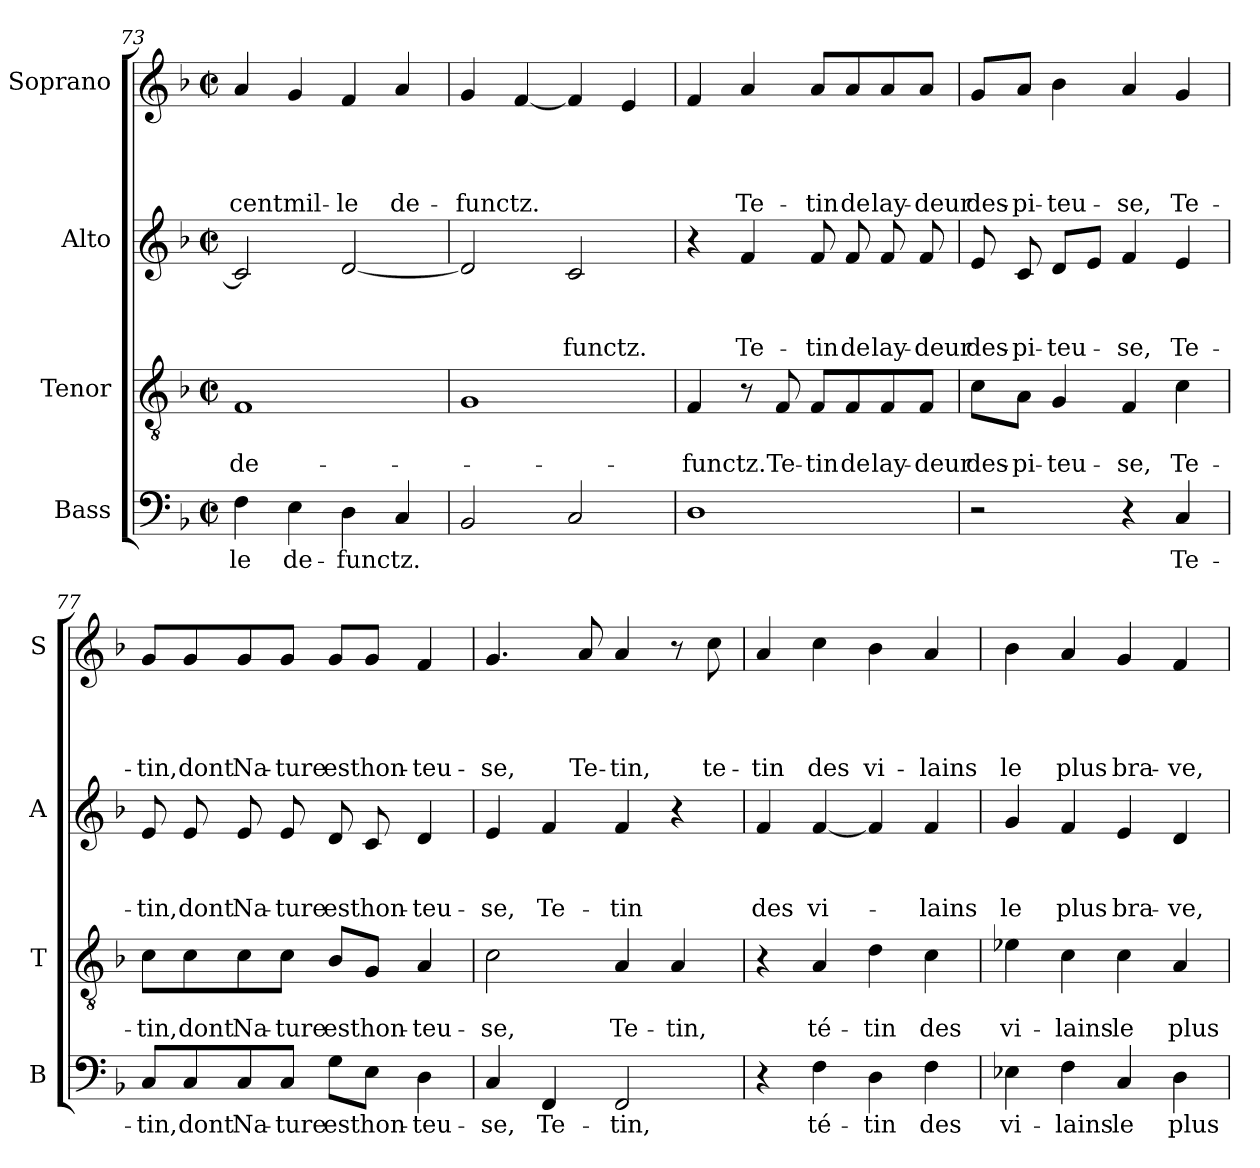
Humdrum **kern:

**kern	**text	**kern	**text	**text	**kern	**text	**text	**text	**kern	**text	**text	**text	**text
*part4	*part4	*part3	*part3	*part3	*part2	*part2	*part2	*part2	*part1	*part1	*part1	*part1	*part1
*staff4	*staff4	*staff3	*staff3	*staff3	*staff2	*staff2	*staff2	*staff2	*staff1	*staff1	*staff1	*staff1	*staff1
*I"Bass	*	*I"Tenor	*	*	*I"Alto	*	*	*	*I"Soprano	*	*	*	*
*I'B	*	*I'T	*	*	*I'A	*	*	*	*I'S	*	*	*	*
*clefF4	*	*clefGv2	*	*	*clefG2	*	*	*	*clefG2	*	*	*	*
*k[b-]	*	*k[b-]	*	*	*k[b-]	*	*	*	*k[b-]	*	*	*	*
*F:	*	*F:	*	*	*F:	*	*	*	*F:	*	*	*	*
*M2/2	*	*M2/2	*	*	*M2/2	*	*	*	*M2/2	*	*	*	*
*met(c|)	*	*met(c|)	*	*	*met(c|)	*	*	*	*met(c|)	*	*	*	*
=73	=73	=73	=73	=73	=73	=73	=73	=73	=73	=73	=73	=73	=73
4F\	-le	1F	.	de-	2c/]	.	.	.	4a/	.	.	.	cent
4E\	de-	.	.	.	.	.	.	.	4g/	.	.	.	mil-
4D\	-functz.	.	.	.	[2d/	.	.	.	4f/	.	.	.	-le
4C/	.	.	.	.	.	.	.	.	4a/	.	.	.	de-
=74	=74	=74	=74	=74	=74	=74	=74	=74	=74	=74	=74	=74	=74
2BB-/	.	1G	.	.	2d/]	.	.	.	4g/	.	.	.	-functz.
.	.	.	.	.	.	.	.	.	[4f/	.	.	.	.
2C/	.	.	.	.	2c/	.	.	-functz.	4f/]	.	.	.	.
.	.	.	.	.	.	.	.	.	4e/	.	.	.	.
=75	=75	=75	=75	=75	=75	=75	=75	=75	=75	=75	=75	=75	=75
1D	.	4F/	.	-functz.	4r	.	.	.	4f/	.	.	.	.
.	.	8r	.	.	4f/	.	.	Te-	4a/	.	.	.	Te-
.	.	8F/	.	Te-	.	.	.	.	.	.	.	.	.
.	.	8F/L	.	-tin	8f/	.	.	-tin	8a/L	.	.	.	-tin
.	.	8F/	.	de	8f/	.	.	de	8a/	.	.	.	de
.	.	8F/	.	lay-	8f/	.	.	lay-	8a/	.	.	.	lay-
.	.	8F/J	.	-deur	8f/	.	.	-deur	8a/J	.	.	.	-deur
=76	=76	=76	=76	=76	=76	=76	=76	=76	=76	=76	=76	=76	=76
2r	.	8c\L	.	des-	8e/	.	.	des-	8g/L	.	.	.	des-
.	.	8A\J	.	-pi-	8c/	.	.	-pi-	8a/J	.	.	.	-pi-
.	.	4G/	.	-teu-	8d/L	.	.	-teu-	4b-\	.	.	.	-teu-
.	.	.	.	.	8e/J	.	.	.	.	.	.	.	.
4r	.	4F/	.	-se,	4f/	.	.	-se,	4a/	.	.	.	-se,
4C/	Te-	4c\	.	Te-	4e/	.	.	Te-	4g/	.	.	.	Te-
=77	=77	=77	=77	=77	=77	=77	=77	=77	=77	=77	=77	=77	=77
8C/L	-tin,	8c\L	.	-tin,	8e/	.	.	-tin,	8g/L	.	.	.	-tin,
8C/	dont	8c\	.	dont	8e/	.	.	dont	8g/	.	.	.	dont
8C/	Na-	8c\	.	Na-	8e/	.	.	Na-	8g/	.	.	.	Na-
8C/J	-ture	8c\J	.	-ture	8e/	.	.	-ture	8g/J	.	.	.	-ture
8G\L	est	8B-/L	.	est	8d/	.	.	est	8g/L	.	.	.	est
8E\J	hon-	8G/J	.	hon-	8c/	.	.	hon-	8g/J	.	.	.	hon-
4D\	-teu-	4A/	.	-teu-	4d/	.	.	-teu-	4f/	.	.	.	-teu-
!!LO:LB:g=z
=78	=78	=78	=78	=78	=78	=78	=78	=78	=78	=78	=78	=78	=78
4C/	-se,	2c\	.	-se,	4e/	.	.	-se,	4.g/	.	.	.	-se,
4FF/	Te-	.	.	.	4f/	.	.	Te-	.	.	.	.	.
.	.	.	.	.	.	.	.	.	8a/	.	.	.	Te-
2FF/	-tin,	4A/	.	Te-	4f/	.	.	-tin	4a/	.	.	.	-tin,
.	.	4A/	.	-tin,	4r	.	.	.	8r	.	.	.	.
.	.	.	.	.	.	.	.	.	8cc\	.	.	.	te-
=79	=79	=79	=79	=79	=79	=79	=79	=79	=79	=79	=79	=79	=79
4r	.	4r	.	.	4f/	.	.	des	4a/	.	.	.	-tin
4F\	té-	4A/	.	té-	[4f/	.	.	vi-	4cc\	.	.	.	des
4D\	-tin	4d\	.	-tin	4f/]	.	.	.	4b-\	.	.	.	vi-
4F\	des	4c\	.	des	4f/	.	.	-lains	4a/	.	.	.	-lains
=80	=80	=80	=80	=80	=80	=80	=80	=80	=80	=80	=80	=80	=80
4E-X\	vi-	4e-X\	.	vi-	4g/	.	.	le	4b-\	.	.	.	le
4F\	-lains	4c\	.	-lains	4f/	.	.	plus	4a/	.	.	.	plus
4C/	le	4c\	.	le	4e/	.	.	bra-	4g/	.	.	.	bra-
4D\	plus	4A/	.	plus	4d/	.	.	-ve,	4f/	.	.	.	-ve,
=	=	=	=	=	=	=	=	=	=	=	=	=	=
*-	*-	*-	*-	*-	*-	*-	*-	*-	*-	*-	*-	*-	*-
